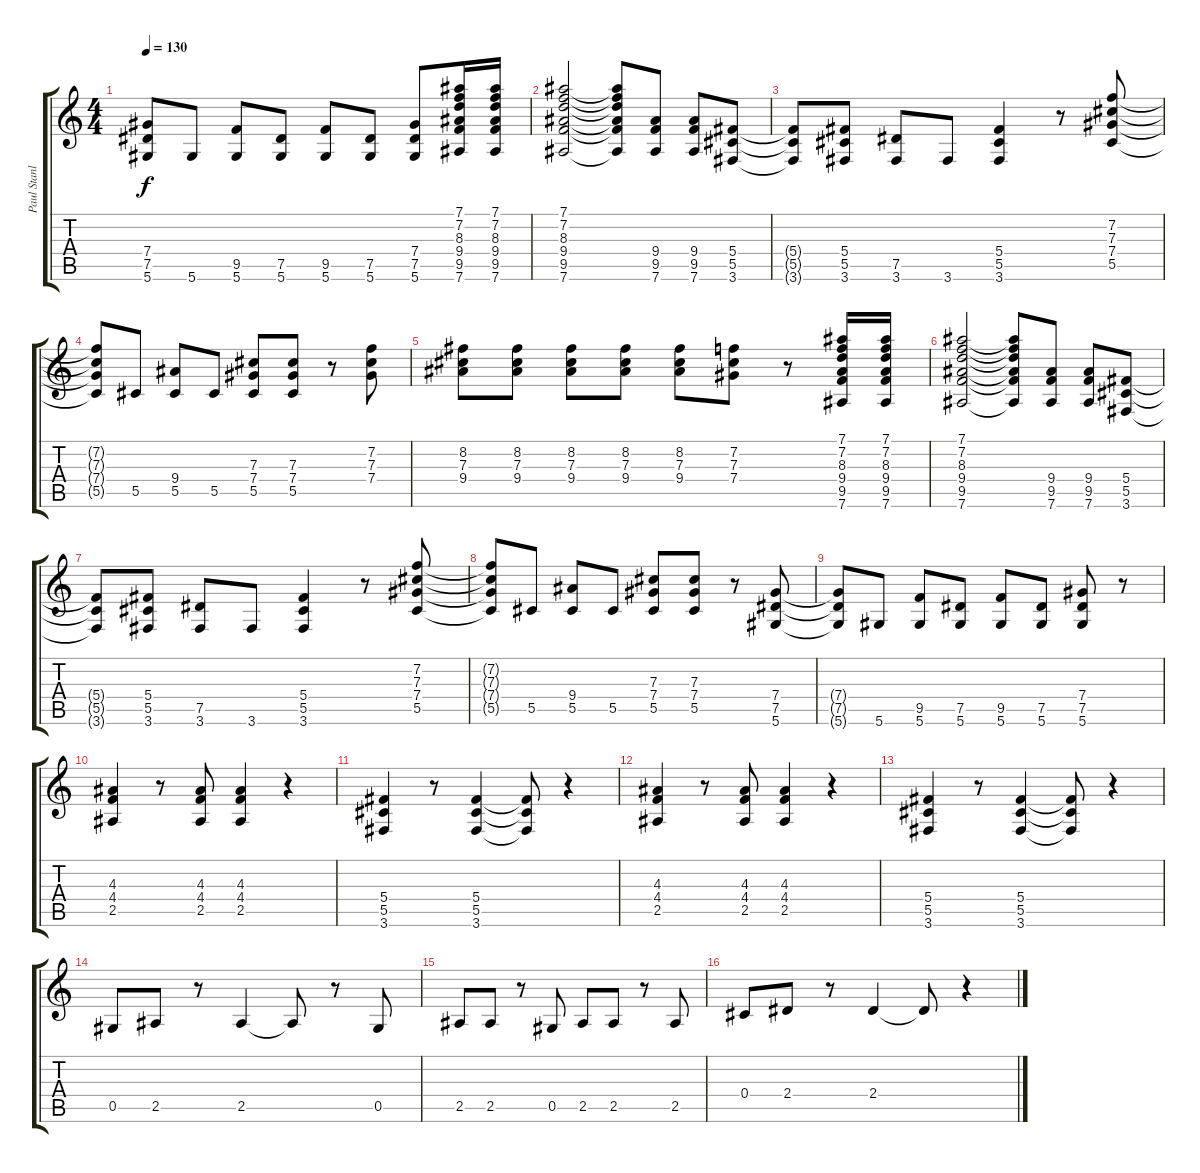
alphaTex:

\track ("Paul Stanley" "Paul Stanl") {instrument distortionguitar}
\staff {score tabs}
\tuning (Eb4 Bb3 Gb3 Db3 Ab2 Eb2) {hide}
\ts (4 4)
\tempo 130
\clef g2
\ks c
(7.4{t} 7.5{t} 5.6{t}).8{dy f} 5.6.8 (9.5 5.6).8 (7.5 5.6).8 (9.5 5.6).8 (7.5 5.6).8 (7.4 7.5 5.6).8 (7.1 7.2 8.3 9.4 9.5 7.6).16 (7.1 7.2 8.3 9.4 9.5 7.6).16 |
(7.1 7.2 8.3 9.4 9.5 7.6).2 (7.1{t} 7.2{t} 8.3{t} 9.4{t} 9.5{t} 7.6{t}).8 (9.4 9.5 7.6).8 (9.4 9.5 7.6).8 (5.4 5.5 3.6).8 |
(5.4{t} 5.5{t} 3.6{t}).8 (5.4 5.5 3.6).8 (7.5 3.6).8 3.6.8 (5.4 5.5 3.6).4 r.8 (7.2 7.3 7.4 5.5).8 |
(7.2{t} 7.3{t} 7.4{t} 5.5{t}).8 5.5.8 (9.4 5.5).8 5.5.8 (7.3 7.4 5.5).8 (7.3 7.4 5.5).8 r.8 (7.2 7.3 7.4).8 |
(8.2 7.3 9.4).8 (8.2 7.3 9.4).8 (8.2 7.3 9.4).8 (8.2 7.3 9.4).8 (8.2 7.3 9.4).8 (7.2 7.3 7.4).8 r.8 (7.1 7.2 8.3 9.4 9.5 7.6).16 (7.1 7.2 8.3 9.4 9.5 7.6).16 |
(7.1 7.2 8.3 9.4 9.5 7.6).2 (7.1{t} 7.2{t} 8.3{t} 9.4{t} 9.5{t} 7.6{t}).8 (9.4 9.5 7.6).8 (9.4 9.5 7.6).8 (5.4 5.5 3.6).8 |
(5.4{t} 5.5{t} 3.6{t}).8 (5.4 5.5 3.6).8 (7.5 3.6).8 3.6.8 (5.4 5.5 3.6).4 r.8 (7.2 7.3 7.4 5.5).8 |
(7.2{t} 7.3{t} 7.4{t} 5.5{t}).8 5.5.8 (9.4 5.5).8 5.5.8 (7.3 7.4 5.5).8 (7.3 7.4 5.5).8 r.8 (7.4 7.5 5.6).8 |
(7.4{t} 7.5{t} 5.6{t}).8 5.6.8 (9.5 5.6).8 (7.5 5.6).8 (9.5 5.6).8 (7.5 5.6).8 (7.4 7.5 5.6).8 r.8 |
(4.3 4.4 2.5).4 r.8 (4.3 4.4 2.5).8 (4.3 4.4 2.5).4 r.4 |
(5.4 5.5 3.6).4 r.8 (5.4 5.5 3.6).4 (5.4{t} 5.5{t} 3.6{t}).8 r.4 |
(4.3 4.4 2.5).4 r.8 (4.3 4.4 2.5).8 (4.3 4.4 2.5).4 r.4 |
(5.4 5.5 3.6).4 r.8 (5.4 5.5 3.6).4 (5.4{t} 5.5{t} 3.6{t}).8 r.4 |
0.5.8 2.5.8 r.8 2.5.4 2.5{t}.8 r.8 0.5.8 |
2.5.8 2.5.8 r.8 0.5.8 2.5.8 2.5.8 r.8 2.5.8 |
0.4.8 2.4.8 r.8 2.4.4 2.4{t}.8 r.4
